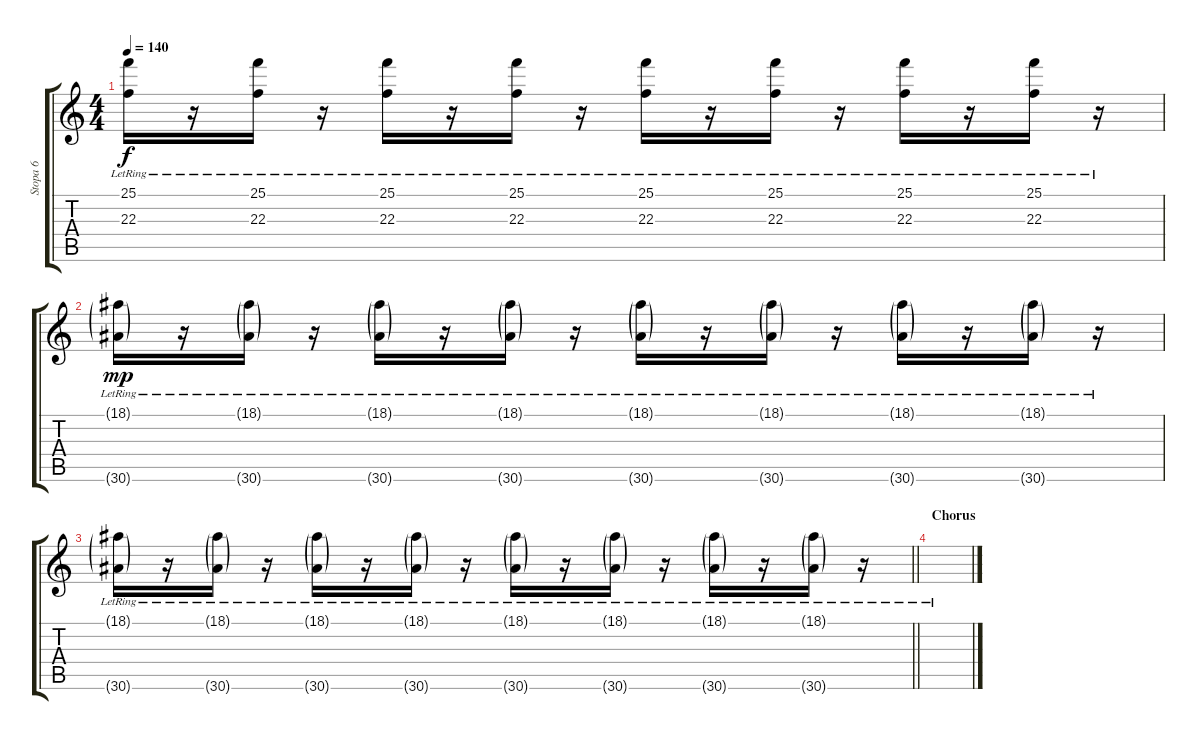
\track ("Stopa 6" "Stopa 6") {instrument acousticgrandpiano}
\staff {score tabs}
\tuning (E4 B3 G3 D3 A2 E2) {hide}
\ts (4 4)
\tempo 140
\clef g2
\ks c
(25.1{lr} 22.3{lr}).16{dy f} r.16 (25.1{lr} 22.3{lr}).16 r.16 (25.1{lr} 22.3{lr}).16 r.16 (25.1{lr} 22.3{lr}).16 r.16 (25.1{lr} 22.3{lr}).16 r.16 (25.1{lr} 22.3{lr}).16 r.16 (25.1{lr} 22.3{lr}).16 r.16 (25.1{lr} 22.3{lr}).16 r.16 |
(18.1{g lr} 30.6{g lr}).16{dy mp} r.16 (18.1{g lr} 30.6{g lr}).16 r.16 (18.1{g lr} 30.6{g lr}).16 r.16 (18.1{g lr} 30.6{g lr}).16 r.16 (18.1{g lr} 30.6{g lr}).16 r.16 (18.1{g lr} 30.6{g lr}).16 r.16 (18.1{g lr} 30.6{g lr}).16 r.16 (18.1{g lr} 30.6{g lr}).16 r.16 |
\barLineRight lightlight
(18.1{g lr} 30.6{g lr}).16 r.16 (18.1{g lr} 30.6{g lr}).16 r.16 (18.1{g lr} 30.6{g lr}).16 r.16 (18.1{g lr} 30.6{g lr}).16 r.16 (18.1{g lr} 30.6{g lr}).16 r.16 (18.1{g lr} 30.6{g lr}).16 r.16 (18.1{g lr} 30.6{g lr}).16 r.16 (18.1{g lr} 30.6{g lr}).16 r.16 |
\section ("" "Chorus")
